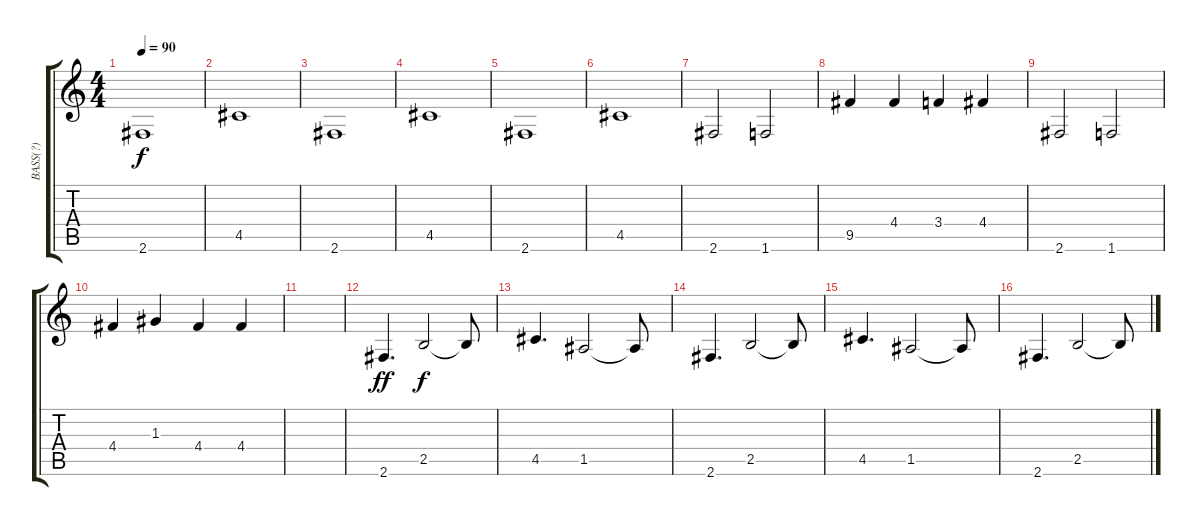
\track ("BASS(?)" "BASS(?)") {instrument acousticbass}
\staff {score tabs}
\tuning (E4 B3 G3 D3 A2 E2) {hide}
\ts (4 4)
\tempo 90
\clef g2
\ks c
2.6.1{dy f} |
4.5.1 |
2.6.1 |
4.5.1 |
2.6.1 |
4.5.1 |
2.6.2 1.6.2 |
9.5.4 4.4.4 3.4.4 4.4.4 |
2.6.2 1.6.2 |
4.4.4 1.3.4 4.4.4 4.4.4 |
|
2.6.4{d dy ff} 2.5.2{dy f} 2.5{t}.8 |
4.5.4{d} 1.5.2 1.5{t}.8 |
2.6.4{d} 2.5.2 2.5{t}.8 |
4.5.4{d} 1.5.2 1.5{t}.8 |
2.6.4{d} 2.5.2 2.5{t}.8
